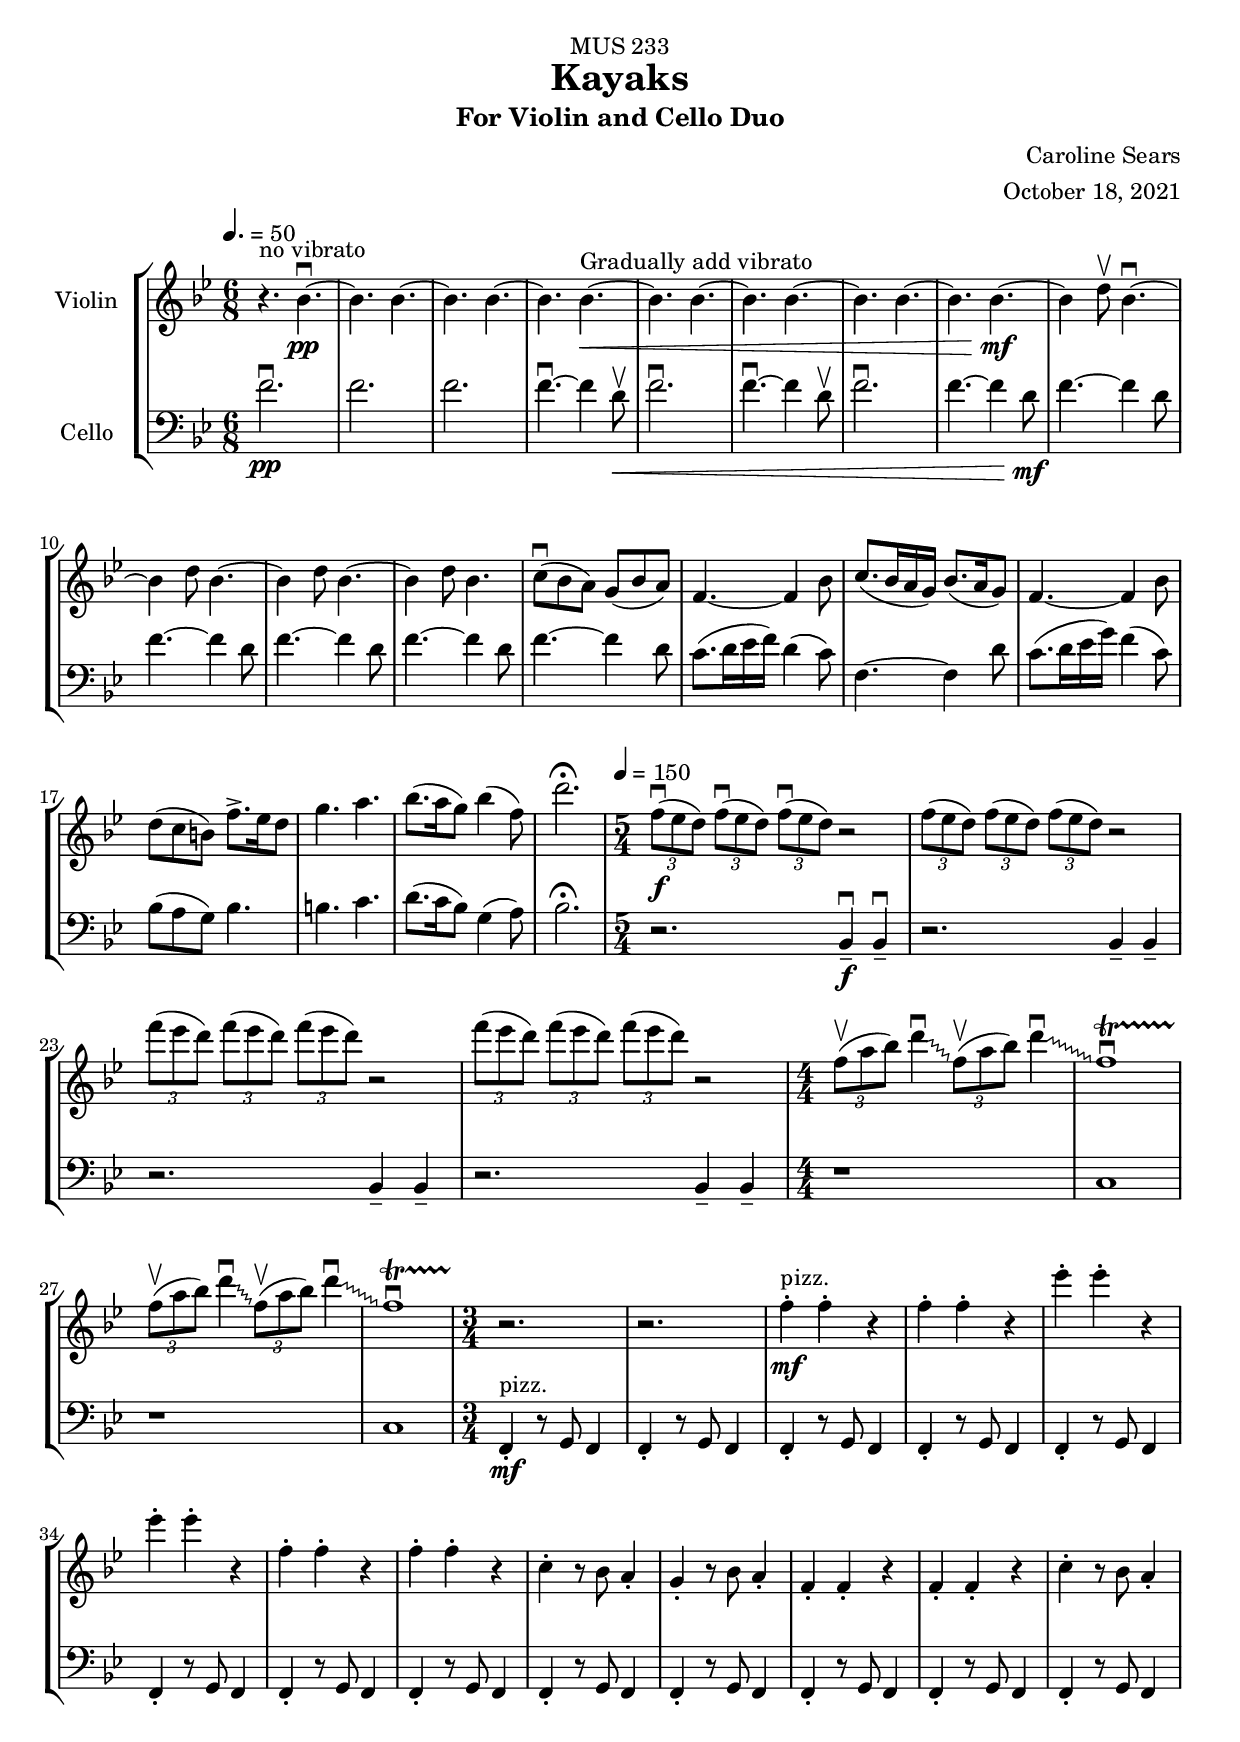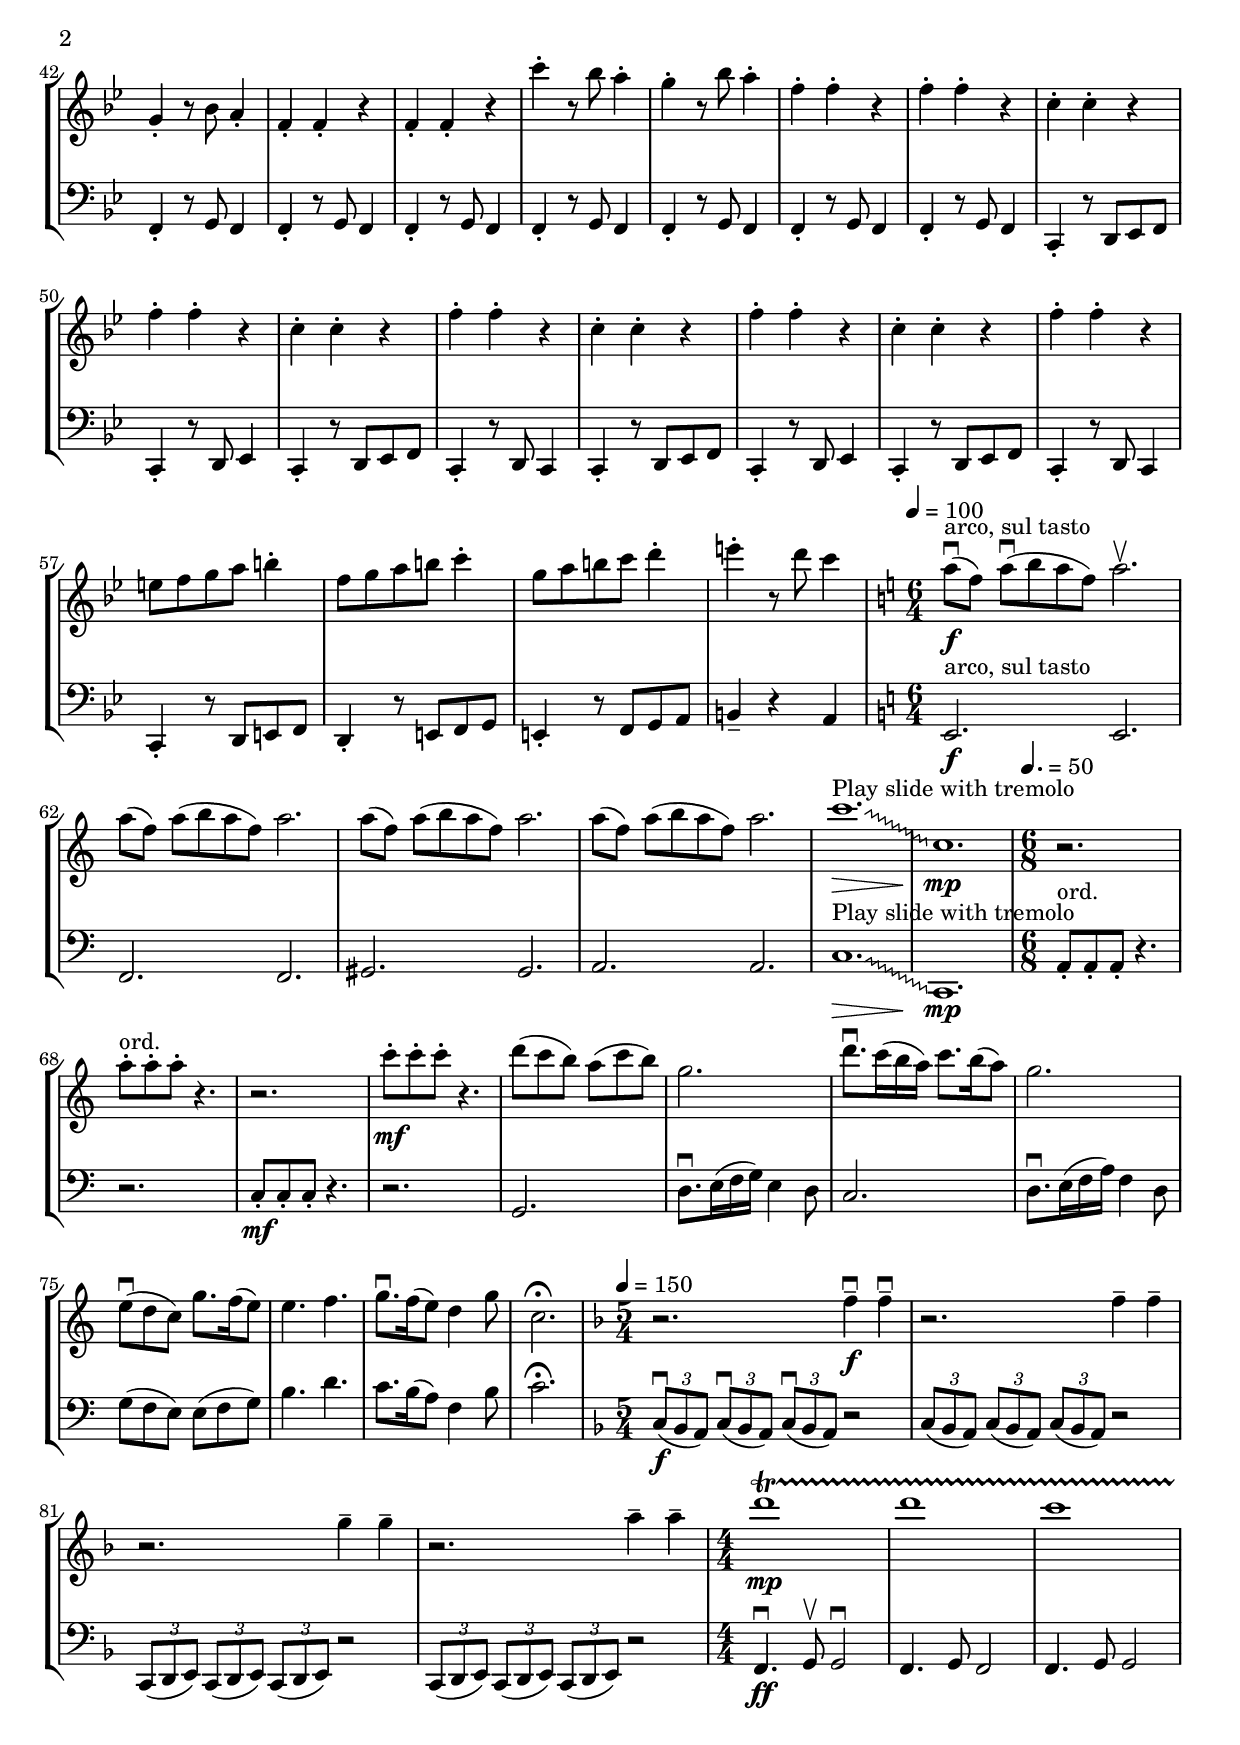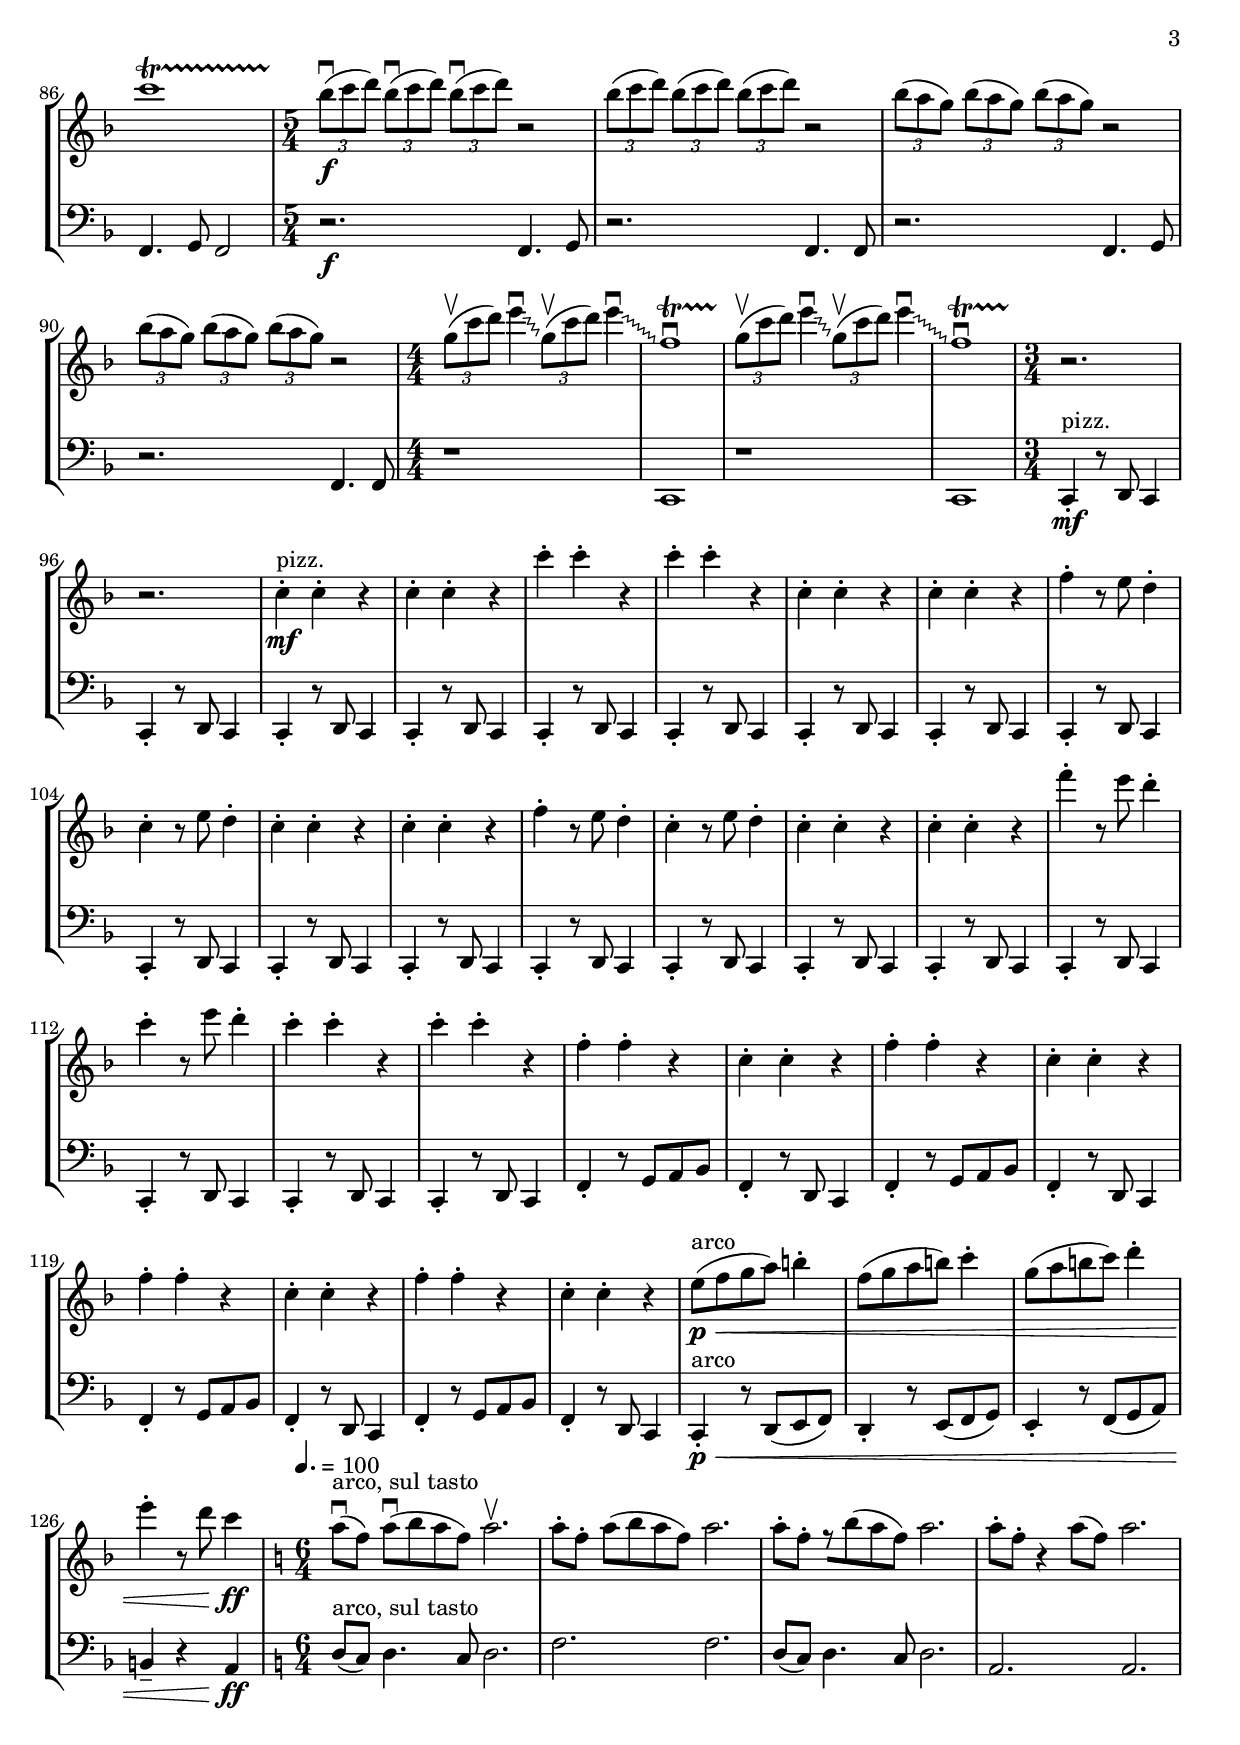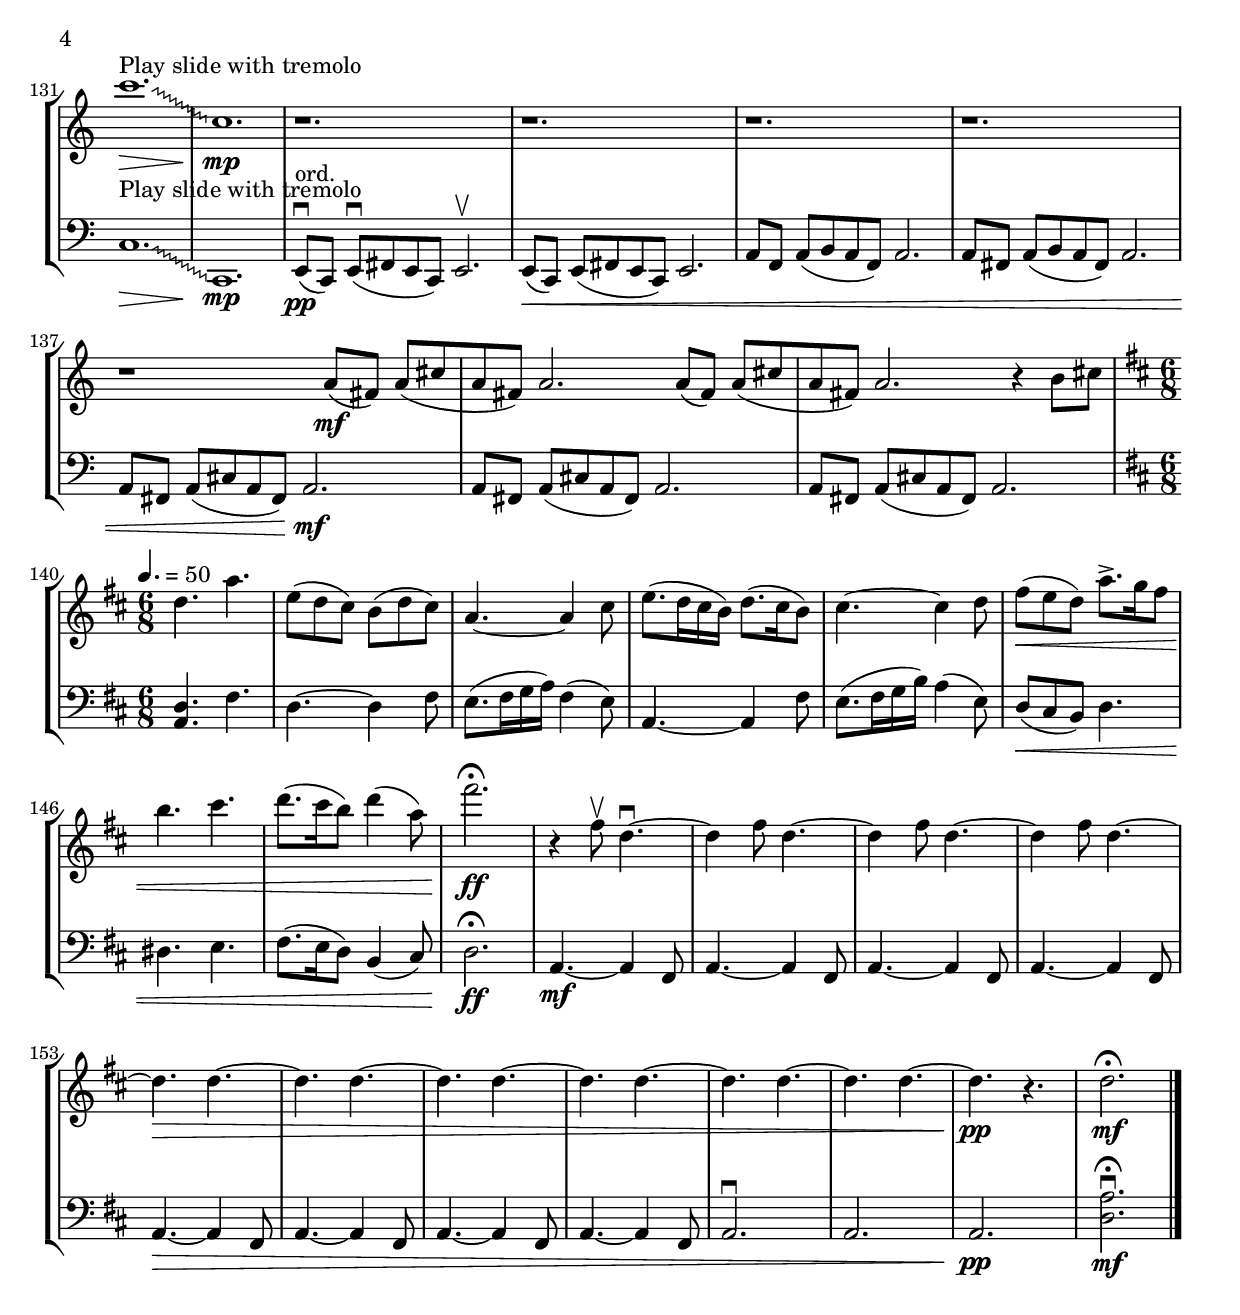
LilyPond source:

\header {
    title = "Kayaks"
    subtitle = "For Violin and Cello Duo"
    dedication = "MUS 233"
    composer = "Caroline Sears"
    arranger = "October 18, 2021"

      % The following fields are centered at the bottom
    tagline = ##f


} %make this composition feel like a journey
\score {
% violin code
  \new StaffGroup <<
    \new Staff \with { instrumentName = "Violin" }
      \relative c'' {
      %A section
      \time 6/8
      \key bes \major
      \tempo 4. = 50 
      %bars1-8
       r4.^\markup "no vibrato" bes4.\downbow~\pp| bes4. bes4.~| bes4. bes~| bes bes~\<^\markup "Gradually add vibrato"|
       bes4. bes4.~| bes4. bes~| bes4. bes4.~| bes bes~\!\mf |
       %bars 9-16
       bes4 d8\upbow bes4.\downbow~|bes4 d8 bes4.~|bes4 d8 bes4.~ |bes4 d8 bes4.|
       c8\downbow (bes a) g (bes a) | f4.~f4 bes8| c8. (bes16 a g) bes8. (a16 g8) | f4.~f4 bes8|
       %bars 17-20
       d8 (c b) f'8.\accent ees16 d8 | g4. a4. | bes8. (a16 g8) bes4 (f8) | d'2.\fermata
      %%%%%%%%%%%%%%%%%%%%%%%%%%%%%
      %B Section
      \tempo 4 = 150
      \time 5/4
      %bars 21-24
      \tuplet 3/2 {f,8\downbow\f (ees d)} \tuplet 3/2 {f\downbow (ees d)}  \tuplet 3/2 {f\downbow (ees d)} r2 |
      \tuplet 3/2 {f8 (ees d)} \tuplet 3/2 {f (ees d)}  \tuplet 3/2 {f (ees d)} r2 |
      \tuplet 3/2 {f'8 (ees d)} \tuplet 3/2 {f (ees d)}  \tuplet 3/2 {f (ees d)} r2 |
      \tuplet 3/2 {f8 (ees d)} \tuplet 3/2 {f (ees d)}  \tuplet 3/2 {f (ees d)} r2 |
      % bars 25-28
      \numericTimeSignature \time 4/4
      \override Glissando.style = #'zigzag
      \tuplet 3/2 {f,8\upbow (a bes)} d4\downbow\glissando \tuplet 3/2 {f,8\upbow (a bes)} d4\downbow\glissando 
      f,1\downbow\startTrillSpan|
      \tuplet 3/2 {f8\stopTrillSpan\upbow (a bes)} d4\downbow\glissando \tuplet 3/2 {f,8\upbow (a bes)} d4\downbow\glissando 
      f,1\downbow\startTrillSpan|
      %%%%%%%%%%%%%%%%%%%%%%%%%%%%%%%%
        % C Section
      %bars 29-32
      \time 3/4
      r2.\stopTrillSpan | r | f4^"pizz."\staccato\mf f\staccato r |f4\staccato f\staccato r |
      %bars 33-36
      ees'\staccato ees\staccato r| ees\staccato ees\staccato r| f,4\staccato f\staccato r |f4\staccato f\staccato r |
      %bars 37-40
      c\staccato r8 bes a4\staccato | g\staccato r8 bes a4\staccato |f4\staccato f\staccato r |f4\staccato f\staccato r |
      %bars 41-44
      c'\staccato r8 bes a4\staccato | g\staccato r8 bes a4\staccato |f4\staccato f\staccato r |f4\staccato f\staccato r |
      %bars 45-48
      c''\staccato r8 bes a4\staccato | g\staccato r8 bes a4\staccato |f4\staccato f\staccato r |f4\staccato f\staccato r |
      %bars 49-52
      c4\staccato c\staccato r |f4\staccato f\staccato r |c4\staccato c\staccato r |f4\staccato f\staccato r |
      %bars 49-52
      c4\staccato c\staccato r |f4\staccato f\staccato r |c4\staccato c\staccato r |f4\staccato f\staccato r |
      %bars 57-60
      e8 f g a b4\staccato |f8 g a b c4\staccato |g8 a b c d4\staccato | e4\staccato r8 d c4 |
      %%%%%%%%%%%%%%%%%%%%%%%%%%%%%%%%%
      %D Section
      \time 6/4
      \key a \minor
      \tempo 4 = 100
      %bars 61- 64
      a8^"arco, sul tasto"\downbow\f [(f)] a\downbow [(b a f)] a2.\upbow |a8 [(f)] a [(b a f)] a2. | 
      a8 [(f)] a [(b a f)] a2. |a8 [(f)] a [(b a f)] a2. |
      %bars 65-68
       c1.\glissando^\markup "Play slide with tremolo"\> | c,\!\mp |
       \time 6/8
       \tempo 4. = 50
        r2.| a'8\staccato^\markup "ord." a\staccato a\staccato r4. |
        r2. |c8\staccato\mf c\staccato c\staccato r4. |
      %bars 69-72
      d8 (c b) a (c b)| g2.| d'8.\downbow c16 (b a) c8. b16 (a8)| g2. | e8\downbow (d c) g'8. f16 (e8)| e4. f |g8.\downbow f16 (e8) d4 g8 |c,2.\fermata |
     %%%%%%%%%%%%%%%%%%%%%%%%%%%%%%%%%%%%%
      %B' Section 
      %bars 73-76
       \key f \major
       \time 5/4
       \tempo 4 =150
      r2. f4\tenuto\downbow\f f4\downbow\tenuto |r2. f4\tenuto f4\tenuto |
      r2. g4\tenuto g4\tenuto |r2. a4\tenuto a4\tenuto |
      %bars 77-80
      \time 4/4
      d1\startTrillSpan\mp | d1 | c1 | c1 |
      %bars 81-84
      \time 5/4
      \tuplet 3/2 {bes8\stopTrillSpan\downbow\f(c d)} \tuplet 3/2 {bes\downbow (c d)}  \tuplet 3/2 {bes\downbow (c d)} r2 |
      \tuplet 3/2 {bes8(c d)} \tuplet 3/2 {bes (c d)}  \tuplet 3/2 {bes (c d)} r2 |
      \tuplet 3/2 {bes8(a g)} \tuplet 3/2 {bes (a g)}  \tuplet 3/2 {bes (a g)} r2 |
      \tuplet 3/2 {bes8(a g)} \tuplet 3/2 {bes (a g)}  \tuplet 3/2 {bes (a g)} r2 |
      %bars 85-88
      \time 4/4
      \tuplet 3/2 {g8\upbow (c d)} e4\downbow\glissando \tuplet 3/2 {g,8\upbow (c d)} e4\downbow\glissando 
      f,1\downbow\startTrillSpan|
      \tuplet 3/2 {g8\stopTrillSpan\upbow (c d)} e4\downbow\glissando \tuplet 3/2 {g,8\upbow (c d)} e4\downbow\glissando 
      f,1\downbow\startTrillSpan|
      %%%%%%%%%%%%%%%%%%%%%%%%
      %C' Section
      \time 3/4
      %Bars 89-92
      r2.\stopTrillSpan | r | c4^"pizz."\staccato\mf c\staccato r |c4\staccato c\staccato r |
      %bars 93-96
      c'\staccato c\staccato r| c\staccato c\staccato r| c,4\staccato c\staccato r |c4\staccato c\staccato r |
      %bars 97-100
      f\staccato r8 e d4\staccato | c\staccato r8 e d4\staccato |c4\staccato c\staccato r |c4\staccato c\staccato r |
      %bars 101-104
      f\staccato r8 e d4\staccato | c\staccato r8 e d4\staccato |c4\staccato c\staccato r |c4\staccato c\staccato r |
      %bars 105-108
      f'\staccato r8 e d4\staccato | c\staccato r8 e d4\staccato |c4\staccato c\staccato r |c4\staccato c\staccato r |
      %bars 109-112
      f,4\staccato f\staccato r |c4\staccato c\staccato r |f4\staccato f\staccato r |c4\staccato c\staccato r |
      %bars 113-116
      f4\staccato f\staccato r |c4\staccato c\staccato r |f4\staccato f\staccato r |c4\staccato c\staccato r |
      %bars 117-120
      e8^"arco"\p\< (f g a) b4\staccato |f8 (g a b) c4\staccato |g8 (a b c) d4\staccato | e4\staccato r8 d c4\!\ff |
      %%%%%%%%%%%%%%%%%%%%%%%%%%
      %D' Section (climax)
      \time 6/4
      \key a \minor
      \tempo 4. = 100
      %bars 121-124
      a8^"arco, sul tasto"\downbow [(f)] a\downbow [(b a f)] a2.\upbow |
      a8\staccato [f\staccato] a [(b a f)] a2. | 
      a8\staccato [f\staccato] r [b (a f)] a2. |
      a8\staccato [f\staccato] r4  a8 (f) a2. |
      %bars 125-128
       c1.\glissando^\markup "Play slide with tremolo"\> | c,\!\mp | 
      %bars 129-132
      r1. |r |r |r |
      %bars 132-135
      r1 a8\mf ([fis]) a [(cis |
      a fis)] a2. a8 ([fis]) a [(cis |
       a fis)] a2. r4 b8 cis |
       \key d \major
       \time 6/8
       \tempo 4. = 50
       d4. a' |
       %bars 136-139
       e8 (d cis) b (d cis) |a4.~a4 cis8 | e8. (d16 cis b) d8. (cis16 b8) | cis4.~cis4 d8 |
       %bars 140-143
       fis8\< (e d) a'8.\accent g16 fis8 | b4. cis4. | d8. (cis16 b8) d4 (a8) | fis'2.\!\ff\fermata
      %%%%%%%%%%%%%%%%%
      %Outro
      %bars 144-147
      r4 fis,8\upbow d4.\downbow~|d4 fis8 d4.~ |d4 fis8 d4.~ |d4 fis8 d4.~ |
      %bars 148-151
      d4.\> d4.~| d4. d~|d4. d4.~| d4. d~|
      %bars 152-155
      d4. d4.~| d4. d~|d4.\!\pp r4.|d2.\mf\fermata \bar "|."
      }
    


%cello code
    \new Staff \with { instrumentName = "Cello" }
      \relative c' { 
      \clef "bass"
      %A section
      \time 6/8
      \key bes \major
      \tempo 4. = 50
      %bars 1-8
      f2.\downbow\pp |f |f |f4.\downbow~f4 d8\upbow\< |
      f2.\downbow|f4.\downbow~f4 d8\upbow |f2.\downbow|f4.~f4 d8\!\mf |
      %bars 9-16
      f4.~f4 d8 |f4.~f4 d8 |f4.~f4 d8 |f4.~f4 d8 |
      f4.~f4 d8 | c8. (d16 ees16 f) d4 (c8) |f,4.~f4 d'8 |c8. (d16 ees16 g) f4 (c8) |
      %bars 17-20
      bes8 (a g) bes4. | b4. c4. | d8. (c16 bes8) g4 (a8) |bes2.\fermata|
      %%%%%%%%%%%%%%%%%%%%%%%%%%%%%%%%%%
      %B section
      \tempo 4 = 150
      \time 5/4
      %bars 21-24
      r2. bes,4\tenuto\downbow\f bes4\downbow\tenuto |r2. bes4\tenuto bes4\tenuto |
      r2. bes4\tenuto bes4\tenuto |r2. bes4\tenuto bes4\tenuto |
      %bars 25-28
      \numericTimeSignature \time 4/4
      r1|c1|r1|c1
      %%%%%%%%%%%%%%%%%%%%%%%%%%%%%%%%%%%
      %C Section
      \time 3/4
      %bars 29-32
      f,4\staccato^"pizz."\mf r8 g f4 |f4\staccato r8 g f4 |f4\staccato r8 g f4 |f4\staccato r8 g f4 |
      %bars 33-36
      f4\staccato r8 g f4 |f4\staccato r8 g f4 |f4\staccato r8 g f4 |f4\staccato r8 g f4 |
      %bars 37-40
      f4\staccato r8 g f4 |f4\staccato r8 g f4 |f4\staccato r8 g f4 |f4\staccato r8 g f4 |
      %bars 41-44
      f4\staccato r8 g f4 |f4\staccato r8 g f4 |f4\staccato r8 g f4 |f4\staccato r8 g f4 |
      %bars 45-48
      f4\staccato r8 g f4 |f4\staccato r8 g f4 |f4\staccato r8 g f4 |f4\staccato r8 g f4 |
      %bars 49-52
      c4\staccato r8 d8 ees f|c4\staccato r8 d ees4 | c4\staccato r8 d8 ees f|c4\staccato r8 d c4 |
      %bars 53-56
      c4\staccato r8 d8 ees f|c4\staccato r8 d ees4 | c4\staccato r8 d8 ees f|c4\staccato r8 d c4 |   
      %bars 57-60
       c4\staccato r8 d8 e f| d4\staccato r8 e f g|  e4\staccato r8 f8 g a | b4\tenuto r4 a |
      %%%%%%%%%%%%%%%%%%%%%%%%%%%%%%%%%%
      %D Section (tense)
      \time 6/4
      \key a \minor
      \tempo 4 = 100
      %bars 61-64
      e2.^"arco, sul tasto"\f e2. | f2. f2. | gis2. gis2. | a a |
      %bars 65-68
      \override Glissando.style = #'zigzag
      c1.\glissando^\markup "Play slide with tremolo"\> | c,\!\mp |
      \time 6/8
      \tempo 4. = 50
       a'8\staccato^\markup "ord." a8\staccato a8\staccato r4.| r2. |
       c8\staccato\mf c8\staccato c8\staccato r4.| r2. |
       %bars 69-72
       g2. | d'8.\downbow e16 (f g) e4 d8 | c2. | d8.\downbow e16 (f a) f4 d8 | g8 (f e) e (f g)| b4. d | c8. b16 (a8) f4 b8 |c2.\fermata |
       %%%%%%%%%%%%%%%%%%%%
       %B' Section 
       %bars 73-76
       \key f \major
       \time 5/4
       \tempo 4 =150
       \tuplet 3/2 {c,8\downbow\f (bes a)} \tuplet 3/2 {c\downbow (bes a)}  \tuplet 3/2 {c\downbow (bes a)} r2 |
       \tuplet 3/2 {c8(bes a)} \tuplet 3/2 {c (bes a)}  \tuplet 3/2 {c (bes a)} r2 |
       \tuplet 3/2 {c,8 (d e)} \tuplet 3/2 {c (d e)}  \tuplet 3/2 {c (d e)} r2 |
       \tuplet 3/2 {c8 (d e)} \tuplet 3/2 {c (d e)}  \tuplet 3/2 {c(d e)} r2 |
      %bars 77-80
      \time 4/4
       f4.\downbow\ff g8\upbow g2\downbow | f4. g8 f2 | f4. g8 g2 | f4. g8 f2 |
       %bars 81-84
      \time 5/4
      r2.\f f4. g8 | r2. f4. f8 |r2. f4. g8 |r2. f4. f8 |
      %bars 85-88
      \time 4/4
      r1|c1|r1|c1
      %%%%%%%%%%%%%%%%%%%%%%%%
      %C' Section
      \time 3/4
      %Bars 89-92
      c4\staccato^"pizz."\mf r8 d c4 |c4\staccato r8 d c4 |c4\staccato r8 d c4 |c4\staccato r8 d c4 |
      %bars 93-96
      c4\staccato r8 d c4 |c4\staccato r8 d c4 |c4\staccato r8 d c4 |c4\staccato r8 d c4 |
      %bars 97-100
      c4\staccato r8 d c4 |c4\staccato r8 d c4 |c4\staccato r8 d c4 |c4\staccato r8 d c4 |
      %bars 101-104
      c4\staccato r8 d c4 |c4\staccato r8 d c4 |c4\staccato r8 d c4 |c4\staccato r8 d c4 |
      %bars 105-108
      c4\staccato r8 d c4 |c4\staccato r8 d c4 |c4\staccato r8 d c4 |c4\staccato r8 d c4 |
      %bars 109-112
      f4\staccato r8 g8 a bes|f4\staccato r8 d c4 | f4\staccato r8 g8 a bes|f4\staccato r8 d c4 |
      %bars 113-116
      f4\staccato r8 g8 a bes|f4\staccato r8 d c4 | f4\staccato r8 g8 a bes|f4\staccato r8 d c4 |  
      %bars 117-120
       c4\staccato^"arco"\p\< r8 d8 (e f)| d4\staccato r8 e (f g)|  e4\staccato r8 f8 (g a) | b4\tenuto r4 a\!\ff
       %%%%%%%%%%%%%%%%%%%%%%%%
      %D' Section (climax)
      \time 6/4
      \key a \minor
      \tempo 4. = 100
      %bars 121-124
      d8^"arco, sul tasto" (c) d4. c8 d2. | f2. f2. |d8(c) d4. c8 d2. | a a |
      %bars 125-128
      c1.\glissando^\markup "Play slide with tremolo"\> | c,\!\mp | 
      %bars 129-131
      e8^"ord."\downbow\pp [(c)] e\downbow [(fis e c)] e2.\upbow |
      e8\< [(c)] e[(fis e c)] e2. |
      a8 [f] a [(b a f)] a2. | 
      a8 [fis] a [(b a fis)] a2. | 
      %bars 132-135
      a8 [fis] a [(cis a fis)] a2.\!\mf | 
      a8 [fis] a [(cis a fis)] a2. | 
      a8 [fis] a [(cis a fis)] a2. | 
      \key d \major
      \time 6/8
      \tempo 4. = 50
      <d a>4. fis |
      %bars 136-139
      d4.~d4 fis8 | e8. (fis16 g16 a) fis4 (e8) |a,4.~a4 fis'8 |e8. (fis16 g16 b) a4 (e8) |
      %bars 140-143
      d8\< (cis b) d4. | dis4. e4. | fis8. (e16 d8) b4 (cis8) |d2.\!\ff\fermata|
      %%%%%%%%%%%%%%%%%
      %Outro
      %bars 144-147
      a4.\mf~a4 fis8 | a4.~a4 fis8 |a4.~a4 fis8 |a4.~a4 fis8 |
      %bars 148-151
      |a4.\>~a4 fis8| a4.~a4 fis8| a4.~a4 fis8| a4.~a4 fis8 |
      %bars 152-155
      a2.\downbow |a |a\!\pp |<d a'>\mf\downbow\fermata \bar "|."
      }
  >>
  \layout { }
  \midi { }
}
